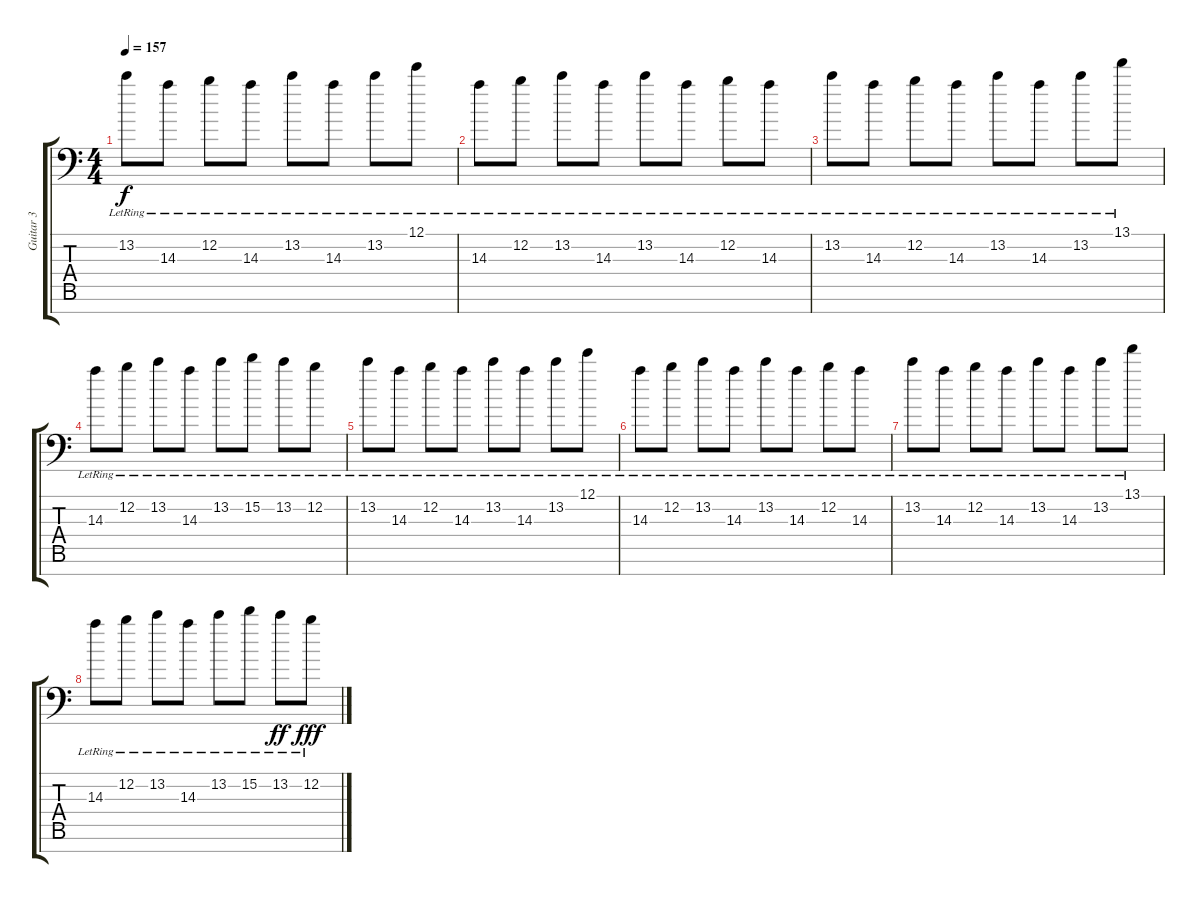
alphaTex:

\track ("Guitar 3" "Guitar 3") {instrument electricguitarjazz}
\staff {score tabs}
\tuning (E4 B3 G3 D3 A2 E2 A1) {hide}
\ts (4 4)
\tempo 157
\clef f4
\ks c
13.2{lr}.8{dy f volume 7 instrument electricguitarjazz} 14.3{lr}.8 12.2{lr}.8 14.3{lr}.8 13.2{lr}.8 14.3{lr}.8 13.2{lr}.8 12.1{lr}.8 |
14.3{lr}.8 12.2{lr}.8 13.2{lr}.8 14.3{lr}.8 13.2{lr}.8 14.3{lr}.8 12.2{lr}.8 14.3{lr}.8 |
13.2{lr}.8 14.3{lr}.8 12.2{lr}.8 14.3{lr}.8 13.2{lr}.8 14.3{lr}.8 13.2{lr}.8 13.1{lr}.8 |
14.3{lr}.8 12.2{lr}.8 13.2{lr}.8 14.3{lr}.8 13.2{lr}.8 15.2{lr}.8 13.2{lr}.8 12.2{lr}.8 |
13.2{lr}.8 14.3{lr}.8 12.2{lr}.8 14.3{lr}.8 13.2{lr}.8 14.3{lr}.8 13.2{lr}.8 12.1{lr}.8 |
14.3{lr}.8 12.2{lr}.8 13.2{lr}.8 14.3{lr}.8 13.2{lr}.8 14.3{lr}.8 12.2{lr}.8 14.3{lr}.8 |
13.2{lr}.8 14.3{lr}.8 12.2{lr}.8 14.3{lr}.8 13.2{lr}.8 14.3{lr}.8 13.2{lr}.8 13.1{lr}.8 |
14.3{lr}.8 12.2{lr}.8 13.2{lr}.8 14.3{lr}.8 13.2{lr}.8 15.2{lr}.8 13.2{lr}.8{dy ff} 12.2{lr}.8{dy fff}
